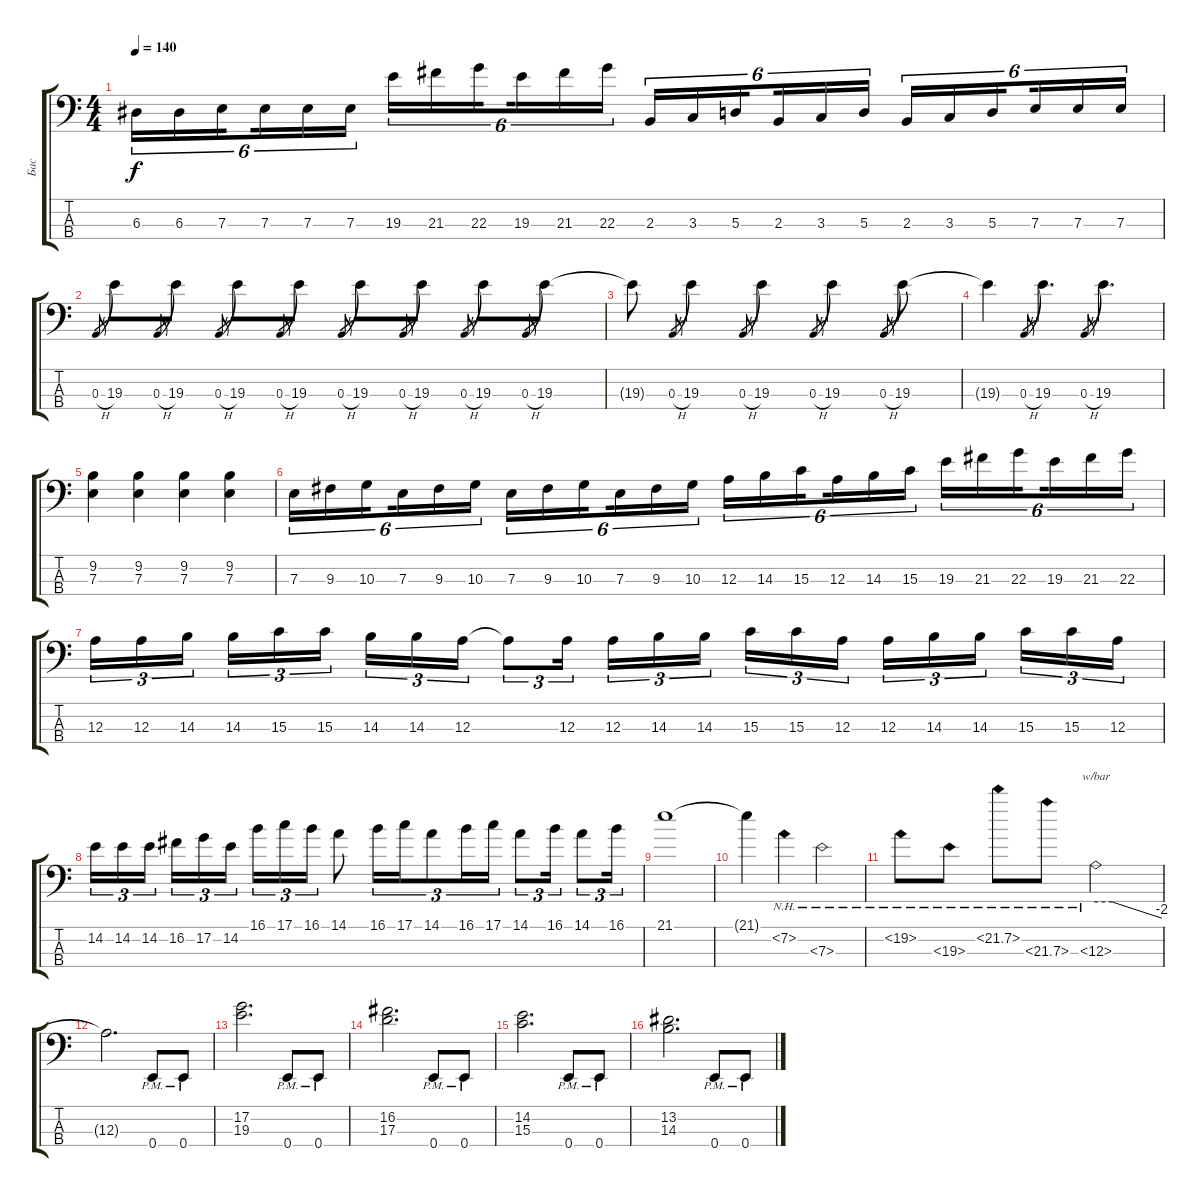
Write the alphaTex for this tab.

\track ("Бас" "Бас") {instrument electricbasspick}
\staff {score tabs}
\tuning (G2 D2 A1 E1) {hide}
\ts (4 4)
\tempo 140
\clef f4
\ks c
6.3.16{tu (6 4) dy f} 6.3.16{tu (6 4)} 7.3.16{tu (6 4) beam splitsecondary} 7.3.16{tu (6 4)} 7.3.16{tu (6 4)} 7.3.16{tu (6 4)} 19.3.16{tu (6 4)} 21.3.16{tu (6 4)} 22.3.16{tu (6 4) beam splitsecondary} 19.3.16{tu (6 4)} 21.3.16{tu (6 4)} 22.3.16{tu (6 4)} 2.3.16{tu (6 4)} 3.3.16{tu (6 4)} 5.3.16{tu (6 4) beam splitsecondary} 2.3.16{tu (6 4)} 3.3.16{tu (6 4)} 5.3.16{tu (6 4)} 2.3.16{tu (6 4)} 3.3.16{tu (6 4)} 5.3.16{tu (6 4) beam splitsecondary} 7.3.16{tu (6 4)} 7.3.16{tu (6 4)} 7.3.16{tu (6 4)} |
0.3{h}.8{gr} 19.3.8 0.3{h}.8{gr} 19.3.8 0.3{h}.8{gr} 19.3.8 0.3{h}.8{gr} 19.3.8 0.3{h}.8{gr} 19.3.8 0.3{h}.8{gr} 19.3.8 0.3{h}.8{gr} 19.3.8 0.3{h}.8{gr} 19.3.8 |
19.3{t}.8 0.3{h}.8{gr} 19.3.4 0.3{h}.8{gr} 19.3.4 0.3{h}.8{gr} 19.3.4 0.3{h}.8{gr} 19.3.8 |
19.3{t}.4 0.3{h}.8{gr} 19.3.4{d} 0.3{h}.8{gr} 19.3.4{d} |
(9.2 7.3).4 (9.2 7.3).4 (9.2 7.3).4 (9.2 7.3).4 |
7.3.16{tu (6 4)} 9.3.16{tu (6 4)} 10.3.16{tu (6 4) beam splitsecondary} 7.3.16{tu (6 4)} 9.3.16{tu (6 4)} 10.3.16{tu (6 4)} 7.3.16{tu (6 4)} 9.3.16{tu (6 4)} 10.3.16{tu (6 4) beam splitsecondary} 7.3.16{tu (6 4)} 9.3.16{tu (6 4)} 10.3.16{tu (6 4)} 12.3.16{tu (6 4)} 14.3.16{tu (6 4)} 15.3.16{tu (6 4) beam splitsecondary} 12.3.16{tu (6 4)} 14.3.16{tu (6 4)} 15.3.16{tu (6 4)} 19.3.16{tu (6 4)} 21.3.16{tu (6 4)} 22.3.16{tu (6 4) beam splitsecondary} 19.3.16{tu (6 4)} 21.3.16{tu (6 4)} 22.3.16{tu (6 4)} |
12.3.16{tu (3 2)} 12.3.16{tu (3 2)} 14.3.16{tu (3 2) beam splitsecondary} 14.3.16{tu (3 2)} 15.3.16{tu (3 2)} 15.3.16{tu (3 2)} 14.3.16{tu (3 2)} 14.3.16{tu (3 2)} 12.3.16{tu (3 2)} 12.3{t}.8{tu (3 2)} 12.3.16{tu (3 2)} 12.3.16{tu (3 2)} 14.3.16{tu (3 2)} 14.3.16{tu (3 2) beam splitsecondary} 15.3.16{tu (3 2)} 15.3.16{tu (3 2)} 12.3.16{tu (3 2)} 12.3.16{tu (3 2)} 14.3.16{tu (3 2)} 14.3.16{tu (3 2) beam splitsecondary} 15.3.16{tu (3 2)} 15.3.16{tu (3 2)} 12.3.16{tu (3 2)} |
14.2.16{tu (3 2)} 14.2.16{tu (3 2)} 14.2.16{tu (3 2) beam splitsecondary} 16.2.16{tu (3 2)} 17.2.16{tu (3 2)} 14.2.16{tu (3 2)} 16.1.16{tu (3 2)} 17.1.16{tu (3 2)} 16.1.16{tu (3 2)} 14.1.8 16.1.16{tu (3 2)} 17.1.16{tu (3 2)} 14.1.8{tu (3 2)} 16.1.16{tu (3 2)} 17.1.16{tu (3 2)} 14.1.8{tu (3 2)} 16.1.16{tu (3 2)} 14.1.8{tu (3 2)} 16.1.16{tu (3 2)} |
21.1.1 |
21.1{t}.4 7.2{nh}.4 7.3{nh}.2 |
19.2{nh}.8 19.3{nh}.8 21.2{nh}.8 21.3{nh}.8 12.3{nh}.2{tbe (custom default 0 0 15 0 60 -8)} |
12.3{t}.2{d} 0.4{pm}.8 0.4{pm}.8 |
(17.2 19.3).2{d} 0.4{pm}.8 0.4{pm}.8 |
(16.2 17.3).2{d} 0.4{pm}.8 0.4{pm}.8 |
(14.2 15.3).2{d} 0.4{pm}.8 0.4{pm}.8 |
(13.2 14.3).2{d} 0.4{pm}.8 0.4{pm}.8
